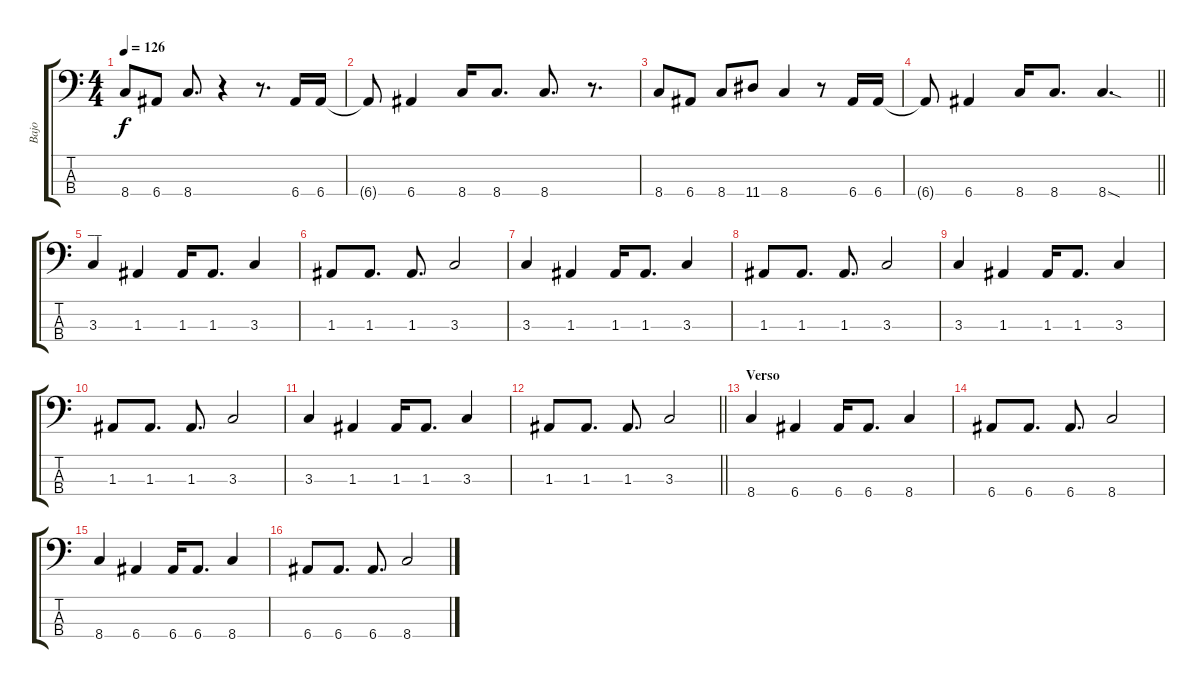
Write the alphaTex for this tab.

\track ("Bajo" "Bajo") {instrument acousticbass}
\staff {score tabs}
\tuning (G2 D2 A1 E1) {hide}
\ts (4 4)
\tempo 126
\clef f4
\ks c
8.4.8{dy f} 6.4.8 8.4.8{d} r.4 r.8{d} 6.4.16 6.4.16 |
6.4{t}.8 6.4.4 8.4.16 8.4.8{d} 8.4.8{d} r.8{d} |
8.4.8 6.4.8 8.4.8 11.4.8 8.4.4 r.8 6.4.16 6.4.16 |
\barLineRight lightlight
6.4{t}.8 6.4.4 8.4.16 8.4.8{d} 8.4{sod}.4{d} |
\section ("" "__")
3.3.4 1.3.4 1.3.16 1.3.8{d} 3.3.4 |
1.3.8 1.3.8{d} 1.3.8{d} 3.3.2 |
3.3.4 1.3.4 1.3.16 1.3.8{d} 3.3.4 |
1.3.8 1.3.8{d} 1.3.8{d} 3.3.2 |
3.3.4 1.3.4 1.3.16 1.3.8{d} 3.3.4 |
1.3.8 1.3.8{d} 1.3.8{d} 3.3.2 |
3.3.4 1.3.4 1.3.16 1.3.8{d} 3.3.4 |
\barLineRight lightlight
1.3.8 1.3.8{d} 1.3.8{d} 3.3.2 |
\section ("" "Verso")
8.4.4 6.4.4 6.4.16 6.4.8{d} 8.4.4 |
6.4.8 6.4.8{d} 6.4.8{d} 8.4.2 |
8.4.4 6.4.4 6.4.16 6.4.8{d} 8.4.4 |
6.4.8 6.4.8{d} 6.4.8{d} 8.4.2
